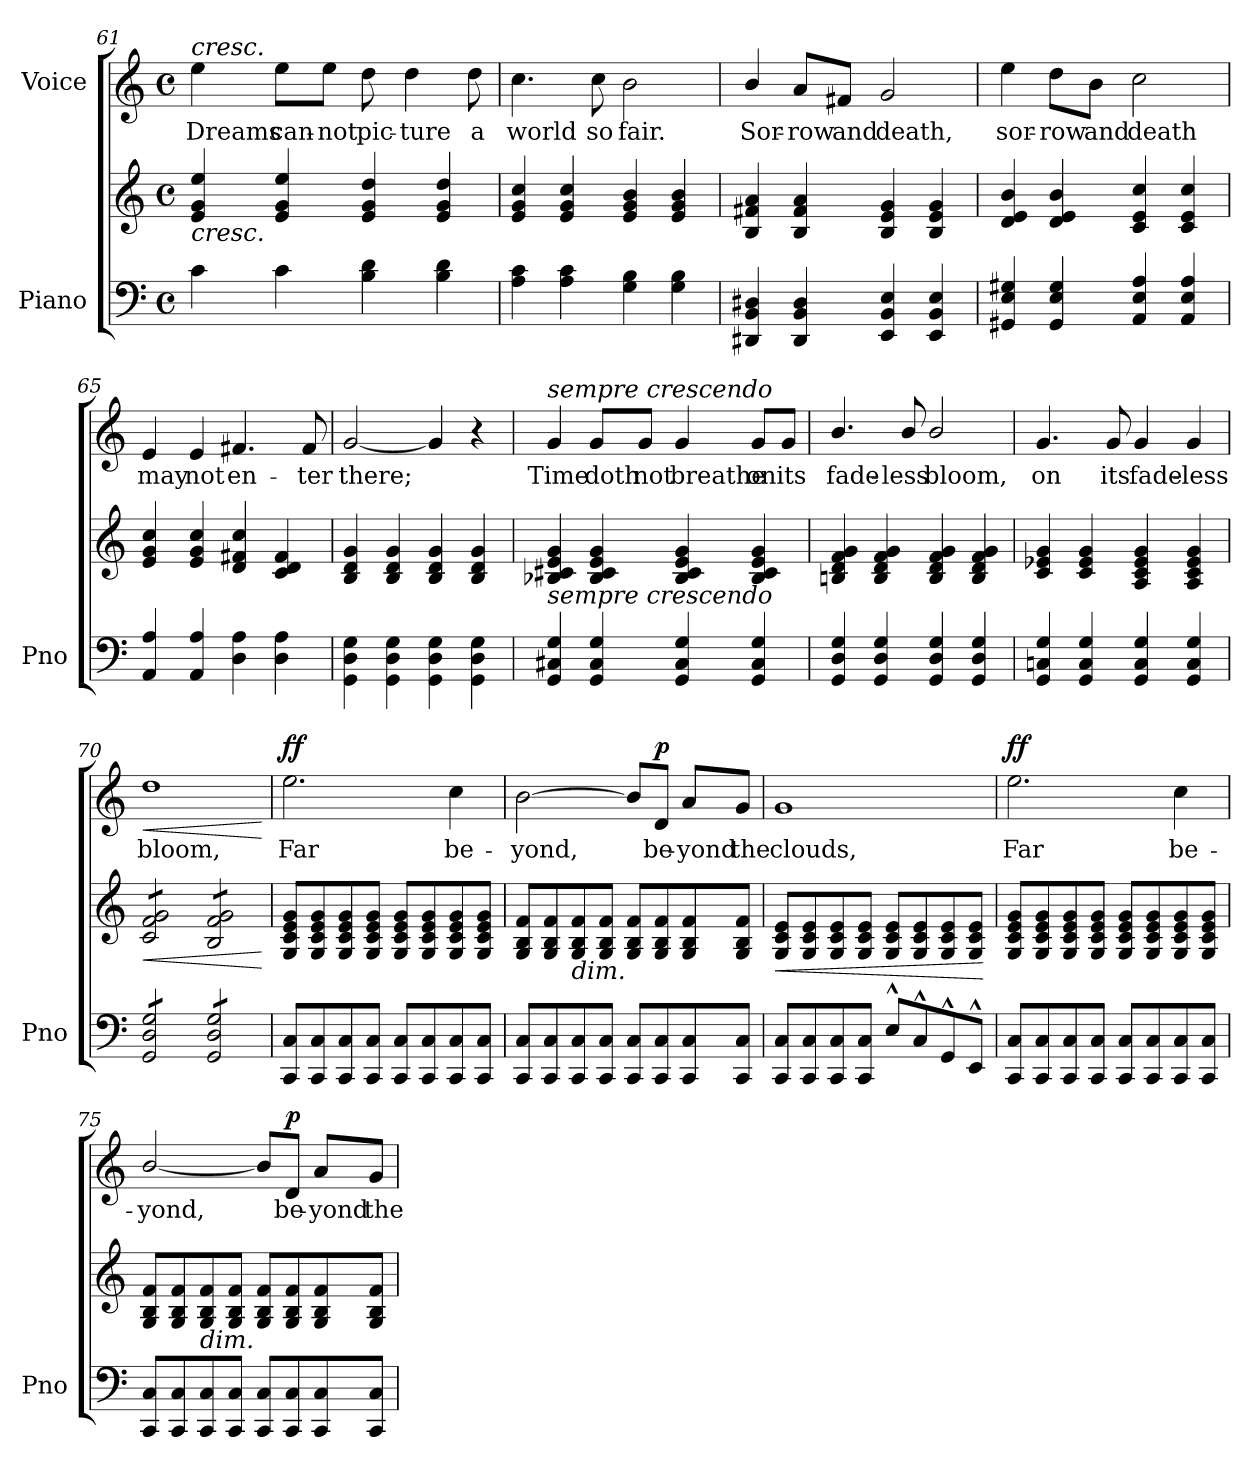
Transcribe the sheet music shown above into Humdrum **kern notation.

**kern	**kern	**dynam	**kern	**text	**dynam
*part2	*part2	*part2	*part1	*part1	*part1
*staff3	*staff2	*staff2/3	*staff1	*staff1	*staff1
*I"Piano	*	*	*I"Voice	*	*
*I'Pno	*	*	*	*	*
*clefF4	*clefG2	*	*clefG2	*	*
*k[]	*k[]	*	*k[]	*	*
*M4/4	*M4/4	*	*M4/4	*	*
*met(c)	*met(c)	*	*met(c)	*	*
=61	=61	=61	=61	=61	=61
!	!	!	!LO:TX:a:i:t=cresc.	!	!
!	!LO:TX:b:i:t=cresc.	!	!	!	!
!	!	!	!	!LO:LY:b	!
4c\	4e/ 4g/ 4ee/	.	4ee\	Dreams	.
!	!	!	!	!LO:LY:b	!
4c\	4e/ 4g/ 4ee/	.	8ee\L	can-	.
!	!	!	!	!LO:LY:b	!
.	.	.	8ee\J	-not	.
!	!	!	!	!LO:LY:b	!
4B\ 4d\	4e/ 4g/ 4dd/	.	8dd\	pic-	.
!	!	!	!	!LO:LY:b	!
.	.	.	4dd\	-ture	.
4B\ 4d\	4e/ 4g/ 4dd/	.	.	.	.
!	!	!	!	!LO:LY:b	!
.	.	.	8dd\	a	.
=62	=62	=62	=62	=62	=62
!	!	!	!	!LO:LY:b	!
4A\ 4c\	4e/ 4g/ 4cc/	.	4.cc\	world	.
4A\ 4c\	4e/ 4g/ 4cc/	.	.	.	.
!	!	!	!	!LO:LY:b	!
.	.	.	8cc\	so	.
!	!	!	!	!LO:LY:b	!
4G\ 4B\	4e/ 4g/ 4b/	.	2b\	fair.	.
4G\ 4B\	4e/ 4g/ 4b/	.	.	.	.
!!LO:LB:g=z
=63	=63	=63	=63	=63	=63
!	!	!	!	!LO:LY:b	!
4DD#X/ 4BB/ 4D#X/	4B/ 4f#X/ 4a/	.	4b/	Sor-	.
!	!	!	!	!LO:LY:b	!
4DD#/ 4BB/ 4D#/	4B/ 4f#/ 4a/	.	8a/L	-row	.
!	!	!	!	!LO:LY:b	!
.	.	.	8f#X/J	and	.
!	!	!	!	!LO:LY:b	!
4EE/ 4BB/ 4E/	4B/ 4e/ 4g/	.	2g/	death,	.
4EE/ 4BB/ 4E/	4B/ 4e/ 4g/	.	.	.	.
=64	=64	=64	=64	=64	=64
!	!	!	!	!LO:LY:b	!
4GG#X/ 4E/ 4G#X/	4d/ 4e/ 4b/	.	4ee\	sor-	.
!	!	!	!	!LO:LY:b	!
4GG#/ 4E/ 4G#/	4d/ 4e/ 4b/	.	8dd\L	-row	.
!	!	!	!	!LO:LY:b	!
.	.	.	8b\J	and	.
!	!	!	!	!LO:LY:b	!
4AA/ 4E/ 4A/	4c/ 4e/ 4cc/	.	2cc\	death	.
4AA/ 4E/ 4A/	4c/ 4e/ 4cc/	.	.	.	.
=65	=65	=65	=65	=65	=65
!	!	!	!	!LO:LY:b	!
4AA/ 4A/	4e/ 4g/ 4cc/	.	4e/	may	.
!	!	!	!	!LO:LY:b	!
4AA/ 4A/	4e/ 4g/ 4cc/	.	4e/	not	.
!	!	!	!	!LO:LY:b	!
4D\ 4A\	4d/ 4f#X/ 4cc/	.	4.f#X/	en-	.
4D\ 4A\	4c/ 4d/ 4f#/	.	.	.	.
!	!	!	!	!LO:LY:b	!
.	.	.	8f#/	-ter	.
=66	=66	=66	=66	=66	=66
!	!	!	!	!LO:LY:b	!
4GG\ 4D\ 4G\	4B/ 4d/ 4g/	.	[2g/	there;	.
4GG\ 4D\ 4G\	4B/ 4d/ 4g/	.	.	.	.
4GG\ 4D\ 4G\	4B/ 4d/ 4g/	.	4g/]	.	.
4GG\ 4D\ 4G\	4B/ 4d/ 4g/	.	4r	.	.
!!LO:LB:g=z
=67	=67	=67	=67	=67	=67
!	!	!	!LO:TX:a:i:t=sempre crescendo	!	!
!	!LO:TX:b:i:t=sempre crescendo	!	!	!	!
!	!	!	!	!LO:LY:b	!
4GG/ 4C#X/ 4G/	4B-X/ 4c#X/ 4e/ 4g/	.	4g/	Time	.
!	!	!	!	!LO:LY:b	!
4GG/ 4C#/ 4G/	4B-/ 4c#/ 4e/ 4g/	.	8g/L	doth	.
!	!	!	!	!LO:LY:b	!
.	.	.	8g/J	not	.
!	!	!	!	!LO:LY:b	!
4GG/ 4C#/ 4G/	4B-/ 4c#/ 4e/ 4g/	.	4g/	breathe	.
!	!	!	!	!LO:LY:b	!
4GG/ 4C#/ 4G/	4B-/ 4c#/ 4e/ 4g/	.	8g/L	on	.
!	!	!	!	!LO:LY:b	!
.	.	.	8g/J	its	.
=68	=68	=68	=68	=68	=68
!	!	!	!	!LO:LY:b	!
4GG/ 4D/ 4G/	4Bn/ 4d/ 4f/ 4g/	.	4.b/	fade-	.
4GG/ 4D/ 4G/	4B/ 4d/ 4f/ 4g/	.	.	.	.
!	!	!	!	!LO:LY:b	!
.	.	.	8b/	-less	.
!	!	!	!	!LO:LY:b	!
4GG/ 4D/ 4G/	4B/ 4d/ 4f/ 4g/	.	2b/	bloom,	.
4GG/ 4D/ 4G/	4B/ 4d/ 4f/ 4g/	.	.	.	.
=69	=69	=69	=69	=69	=69
!	!	!	!	!LO:LY:b	!
4GG/ 4Cn/ 4G/	4c/ 4e-X/ 4g/	.	4.g/	on	.
4GG/ 4C/ 4G/	4c/ 4e-/ 4g/	.	.	.	.
!	!	!	!	!LO:LY:b	!
.	.	.	8g/	its	.
!	!	!	!	!LO:LY:b	!
4GG/ 4C/ 4G/	4A/ 4c/ 4e-/ 4g/	.	4g/	fade-	.
!	!	!	!	!LO:LY:b	!
4GG/ 4C/ 4G/	4A/ 4c/ 4e-/ 4g/	.	4g/	-less	.
=70	=70	=70	=70	=70	=70
!	!	!LO:HP:b	!	!LO:LY:b	!LO:HP:b
*tremolo	*	*	*	*	*
*	*tremolo	*	*	*	*
8GG/ 8D/ 8G/L	8c/ 8f/ 8g/L	<	1dd	bloom,	<
8GG/ 8D/ 8G/	8c/ 8f/ 8g/	.	.	.	.
8GG/ 8D/ 8G/	8c/ 8f/ 8g/	.	.	.	.
8GG/ 8D/ 8G/J	8c/ 8f/ 8g/J	.	.	.	.
8GG/ 8D/ 8G/L	8B/ 8f/ 8g/L	.	.	.	.
8GG/ 8D/ 8G/	8B/ 8f/ 8g/	.	.	.	.
8GG/ 8D/ 8G/	8B/ 8f/ 8g/	.	.	.	.
8GG/ 8D/ 8G/J	8B/ 8f/ 8g/J	.	.	.	.
*	*Xtremolo	*	*	*	*
*Xtremolo	*	*	*	*	*
.	.	[	.	.	[
!!LO:PB:g=z
=71	=71	=71	=71	=71	=71
!	!	!LO:DY:b	!	!LO:LY:b	!LO:DY:a
8CC/ 8C/L	8G/ 8c/ 8e/ 8g/L	other-dynamics	2.ee\	Far	ff
8CC/ 8C/	8G/ 8c/ 8e/ 8g/	.	.	.	.
8CC/ 8C/	8G/ 8c/ 8e/ 8g/	.	.	.	.
8CC/ 8C/J	8G/ 8c/ 8e/ 8g/J	.	.	.	.
8CC/ 8C/L	8G/ 8c/ 8e/ 8g/L	.	.	.	.
8CC/ 8C/	8G/ 8c/ 8e/ 8g/	.	.	.	.
!	!	!	!	!LO:LY:b	!
8CC/ 8C/	8G/ 8c/ 8e/ 8g/	.	4cc\	be-	.
8CC/ 8C/J	8G/ 8c/ 8e/ 8g/J	.	.	.	.
=72	=72	=72	=72	=72	=72
!	!	!	!	!LO:LY:b	!
8CC/ 8C/L	8G/ 8B/ 8f/L	.	[2b\	-yond,	.
8CC/ 8C/	8G/ 8B/ 8f/	.	.	.	.
!	!LO:TX:b:i:t=dim.	!	!	!	!
8CC/ 8C/	8G/ 8B/ 8f/	.	.	.	.
8CC/ 8C/J	8G/ 8B/ 8f/J	.	.	.	.
8CC/ 8C/L	8G/ 8B/ 8f/L	.	8b/L]	.	.
!	!	!	!	!LO:LY:b	!LO:DY:a
8CC/ 8C/	8G/ 8B/ 8f/	.	8d/J	be-	p
!	!	!	!	!LO:LY:b	!
8CC/ 8C/	8G/ 8B/ 8f/	.	8a/L	-yond	.
!	!	!	!	!LO:LY:b	!
8CC/ 8C/J	8G/ 8B/ 8f/J	.	8g/J	the	.
=73	=73	=73	=73	=73	=73
!	!	!LO:HP:b	!	!LO:LY:b	!
8CC/ 8C/L	8G/ 8c/ 8e/L	<	1g	clouds,	.
8CC/ 8C/	8G/ 8c/ 8e/	.	.	.	.
8CC/ 8C/	8G/ 8c/ 8e/	.	.	.	.
8CC/ 8C/J	8G/ 8c/ 8e/J	.	.	.	.
8E^^/L	8G/ 8c/ 8e/L	.	.	.	.
8C^^/	8G/ 8c/ 8e/	.	.	.	.
8GG^^/	8G/ 8c/ 8e/	.	.	.	.
8EE^^/J	8G/ 8c/ 8e/J	.	.	.	.
.	.	[	.	.	.
=74	=74	=74	=74	=74	=74
!	!	!LO:DY:b	!	!LO:LY:b	!LO:DY:a
8CC/ 8C/L	8G/ 8c/ 8e/ 8g/L	other-dynamics	2.ee\	Far	ff
8CC/ 8C/	8G/ 8c/ 8e/ 8g/	.	.	.	.
8CC/ 8C/	8G/ 8c/ 8e/ 8g/	.	.	.	.
8CC/ 8C/J	8G/ 8c/ 8e/ 8g/J	.	.	.	.
8CC/ 8C/L	8G/ 8c/ 8e/ 8g/L	.	.	.	.
8CC/ 8C/	8G/ 8c/ 8e/ 8g/	.	.	.	.
!	!	!	!	!LO:LY:b	!
8CC/ 8C/	8G/ 8c/ 8e/ 8g/	.	4cc\	be-	.
8CC/ 8C/J	8G/ 8c/ 8e/ 8g/J	.	.	.	.
!!LO:LB:g=z
=75	=75	=75	=75	=75	=75
!	!	!	!	!LO:LY:b	!
8CC/ 8C/L	8G/ 8B/ 8f/L	.	[2b/	-yond,	.
8CC/ 8C/	8G/ 8B/ 8f/	.	.	.	.
!	!LO:TX:b:i:t=dim.	!	!	!	!
8CC/ 8C/	8G/ 8B/ 8f/	.	.	.	.
8CC/ 8C/J	8G/ 8B/ 8f/J	.	.	.	.
8CC/ 8C/L	8G/ 8B/ 8f/L	.	8b/L]	.	.
!	!	!	!	!LO:LY:b	!LO:DY:a
8CC/ 8C/	8G/ 8B/ 8f/	.	8d/J	be-	p
!	!	!	!	!LO:LY:b	!
8CC/ 8C/	8G/ 8B/ 8f/	.	8a/L	-yond	.
!	!	!	!	!LO:LY:b	!
8CC/ 8C/J	8G/ 8B/ 8f/J	.	8g/J	the	.
=	=	=	=	=	=
*-	*-	*-	*-	*-	*-
